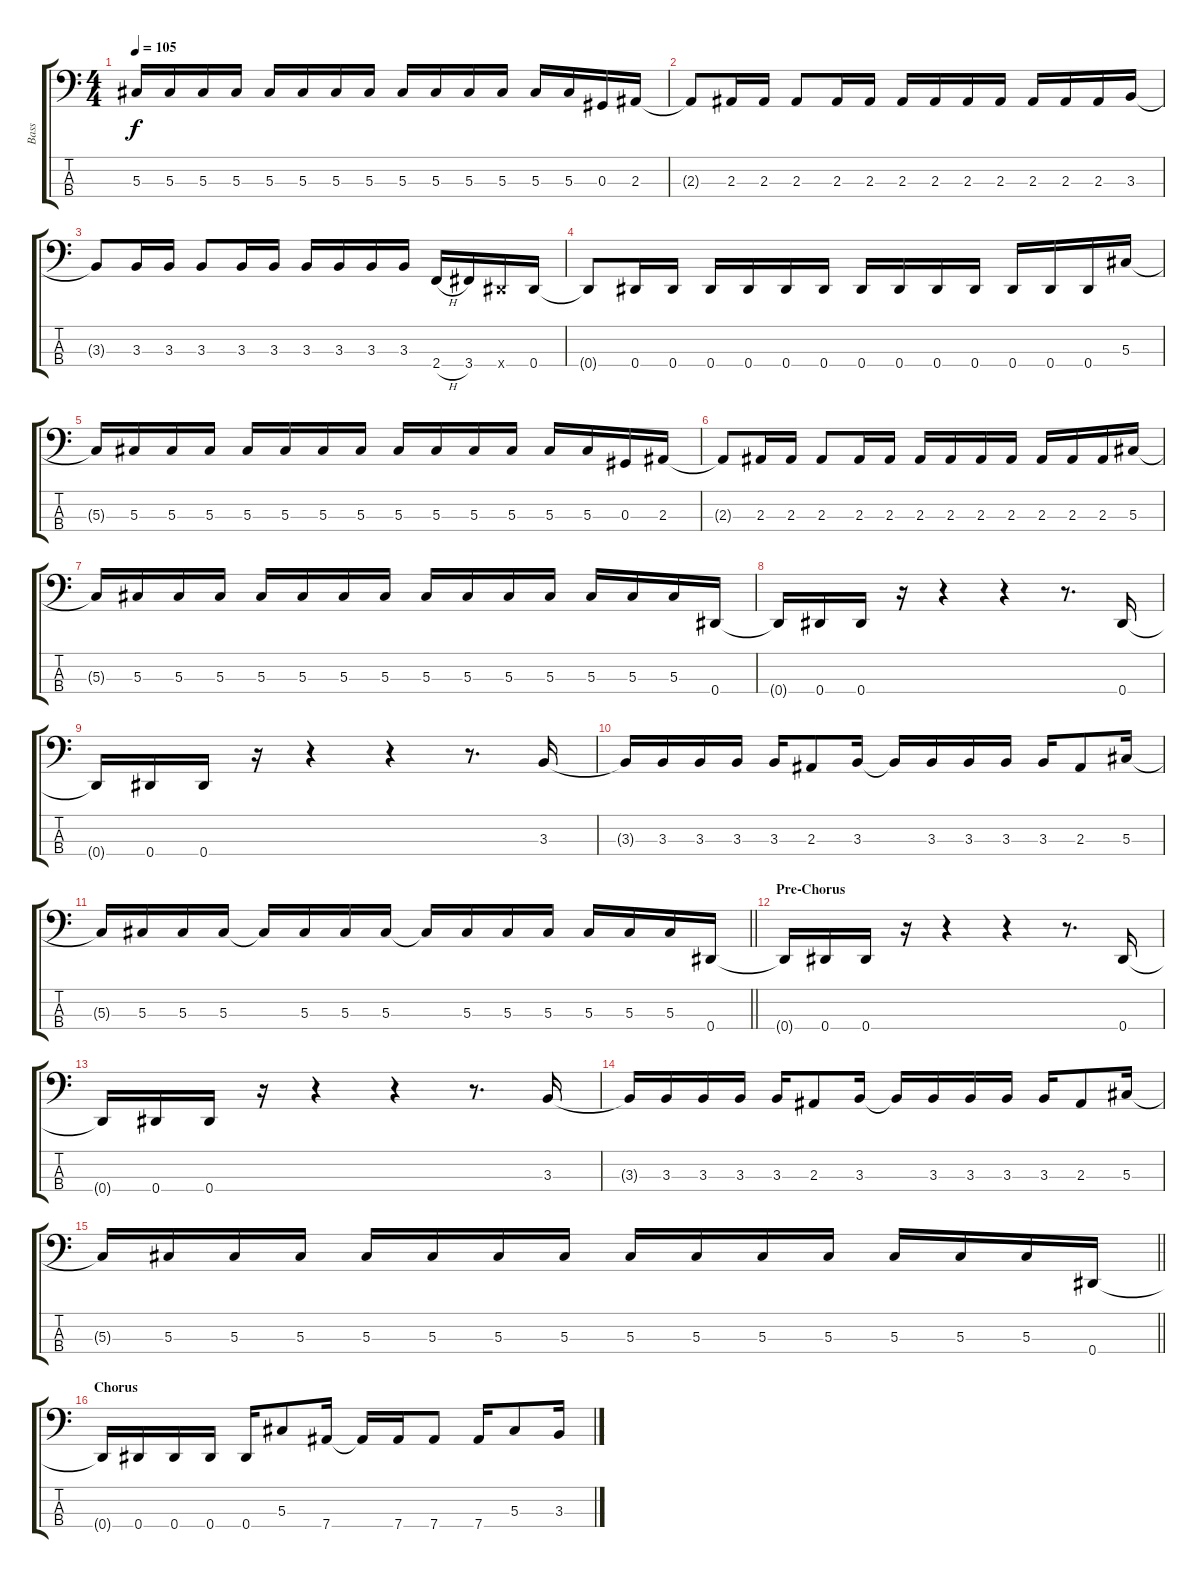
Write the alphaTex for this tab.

\track ("Bass" "Bass") {instrument electricbasspick}
\staff {score tabs}
\tuning (Gb2 Db2 Ab1 Eb1) {hide}
\ts (4 4)
\tempo 105
\clef f4
\ks c
5.3{t}.16{dy f} 5.3.16 5.3.16 5.3.16 5.3.16 5.3.16 5.3.16 5.3.16 5.3.16 5.3.16 5.3.16 5.3.16 5.3.16 5.3.16 0.3.16 2.3.16 |
2.3{t}.8 2.3.16 2.3.16 2.3.8 2.3.16 2.3.16 2.3.16 2.3.16 2.3.16 2.3.16 2.3.16 2.3.16 2.3.16 3.3.16 |
3.3{t}.8 3.3.16 3.3.16 3.3.8 3.3.16 3.3.16 3.3.16 3.3.16 3.3.16 3.3.16 2.4{h}.16 3.4.16 0.4{x}.16 0.4.16 |
0.4{t}.8 0.4.16 0.4.16 0.4.16 0.4.16 0.4.16 0.4.16 0.4.16 0.4.16 0.4.16 0.4.16 0.4.16 0.4.16 0.4.16 5.3.16 |
5.3{t}.16 5.3.16 5.3.16 5.3.16 5.3.16 5.3.16 5.3.16 5.3.16 5.3.16 5.3.16 5.3.16 5.3.16 5.3.16 5.3.16 0.3.16 2.3.16 |
2.3{t}.8 2.3.16 2.3.16 2.3.8 2.3.16 2.3.16 2.3.16 2.3.16 2.3.16 2.3.16 2.3.16 2.3.16 2.3.16 5.3.16 |
5.3{t}.16 5.3.16 5.3.16 5.3.16 5.3.16 5.3.16 5.3.16 5.3.16 5.3.16 5.3.16 5.3.16 5.3.16 5.3.16 5.3.16 5.3.16 0.4.16 |
0.4{t}.16 0.4.16 0.4.16 r.16 r.4 r.4 r.8{d} 0.4.16 |
0.4{t}.16 0.4.16 0.4.16 r.16 r.4 r.4 r.8{d} 3.3.16 |
3.3{t}.16 3.3.16 3.3.16 3.3.16 3.3.16 2.3.8 3.3.16 3.3{t}.16 3.3.16 3.3.16 3.3.16 3.3.16 2.3.8 5.3.16 |
\barLineRight lightlight
5.3{t}.16 5.3.16 5.3.16 5.3.16 5.3{t}.16 5.3.16 5.3.16 5.3.16 5.3{t}.16 5.3.16 5.3.16 5.3.16 5.3.16 5.3.16 5.3.16 0.4.16 |
\section ("" "Pre-Chorus")
0.4{t}.16 0.4.16 0.4.16 r.16 r.4 r.4 r.8{d} 0.4.16 |
0.4{t}.16 0.4.16 0.4.16 r.16 r.4 r.4 r.8{d} 3.3.16 |
3.3{t}.16 3.3.16 3.3.16 3.3.16 3.3.16 2.3.8 3.3.16 3.3{t}.16 3.3.16 3.3.16 3.3.16 3.3.16 2.3.8 5.3.16 |
\barLineRight lightlight
5.3{t}.16 5.3.16 5.3.16 5.3.16 5.3.16 5.3.16 5.3.16 5.3.16 5.3.16 5.3.16 5.3.16 5.3.16 5.3.16 5.3.16 5.3.16 0.4.16 |
\section ("" "Chorus")
0.4{t}.16 0.4.16 0.4.16 0.4.16 0.4.16 5.3.8 7.4.16 7.4{t}.16 7.4.16 7.4.8 7.4.16 5.3.8 3.3.16
